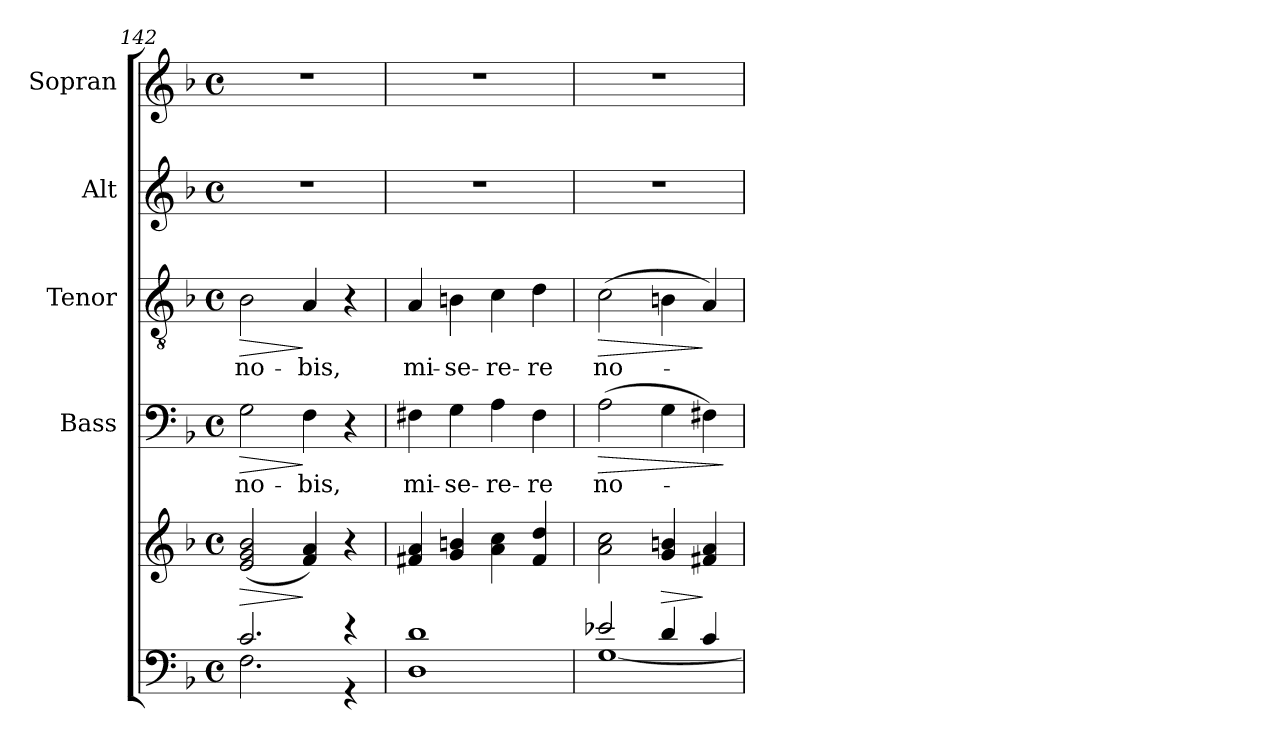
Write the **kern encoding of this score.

**kern	**kern	**dynam	**kern	**text	**dynam	**kern	**text	**dynam	**kern	**kern
*part5	*part5	*part5	*part4	*part4	*part4	*part3	*part3	*part3	*part2	*part1
*staff6	*staff5	*staff5/6	*staff4	*staff4	*staff4	*staff3	*staff3	*staff3	*staff2	*staff1
*	*	*	*I"Bass	*	*	*I"Tenor	*	*	*I"Alt	*I"Sopran
*	*	*	*I'B.	*	*	*I'T.	*	*	*I'A.	*I'S.
*clefF4	*clefG2	*	*clefF4	*	*	*clefGv2	*	*	*clefG2	*clefG2
*k[b-]	*k[b-]	*	*k[b-]	*	*	*k[b-]	*	*	*k[b-]	*k[b-]
*F:	*F:	*	*F:	*	*	*F:	*	*	*F:	*F:
*M4/4	*M4/4	*	*M4/4	*	*	*M4/4	*	*	*M4/4	*M4/4
*met(c)	*met(c)	*	*met(c)	*	*	*met(c)	*	*	*met(c)	*met(c)
=142	=142	=142	=142	=142	=142	=142	=142	=142	=142	=142
*^	*	*	*	*	*	*	*	*	*	*
!	!	!	!LO:HP:b	!	!LO:LY:b	!LO:HP:b	!	!LO:LY:b	!LO:HP:b	!	!
2.c/	2.F\	(<2e/ 2g/ 2b-/	>	2G\	no-	>	2B-\	no-	>	1r	1r
!	!	!	!	!	!LO:LY:b	!	!	!LO:LY:b	!	!	!
.	.	4f/ 4a/)	]	4F\	-bis,	]	4A/	-bis,	]	.	.
4r	4r	4r	.	4r	.	.	4r	.	.	.	.
=143	=143	=143	=143	=143	=143	=143	=143	=143	=143	=143	=143
!	!	!	!	!	!LO:LY:b	!	!	!LO:LY:b	!	!	!
1d	1D	4f#X/ 4a/	.	4F#X\	mi-	.	4A/	mi-	.	1r	1r
!	!	!	!	!	!LO:LY:b	!	!	!LO:LY:b	!	!	!
.	.	4g/ 4bn/	.	4G\	-se-	.	4Bn\	-se-	.	.	.
!	!	!	!	!	!LO:LY:b	!	!	!LO:LY:b	!	!	!
.	.	4a\ 4cc\	.	4A\	-re-	.	4c\	-re-	.	.	.
!	!	!	!	!	!LO:LY:b	!	!	!LO:LY:b	!	!	!
.	.	4f#/ 4dd/	.	4F#\	-re	.	4d\	-re	.	.	.
!!LO:LB:g=z
=144	=144	=144	=144	=144	=144	=144	=144	=144	=144	=144	=144
!	!	!	!	!	!LO:LY:b	!LO:HP:b	!	!LO:LY:b	!LO:HP:b	!	!
2e-X/	[<1G	2a\ 2cc\	.	(>2A\	no-	>	(>2c\	no-	>	1r	1r
!	!	!	!LO:HP:b	!	!	!	!	!	!	!	!
4d/	.	4g/ 4bn/	>	4G\	.	.	4Bn\	.	.	.	.
4c/	.	4f#X/ 4a/	]	4F#X\)	.	.	4A/)	.	]	.	.
*v	*v	*	*	*	*	*	*	*	*	*	*
.	.	.	.	.	]	.	.	.	.	.
=	=	=	=	=	=	=	=	=	=	=
*-	*-	*-	*-	*-	*-	*-	*-	*-	*-	*-
